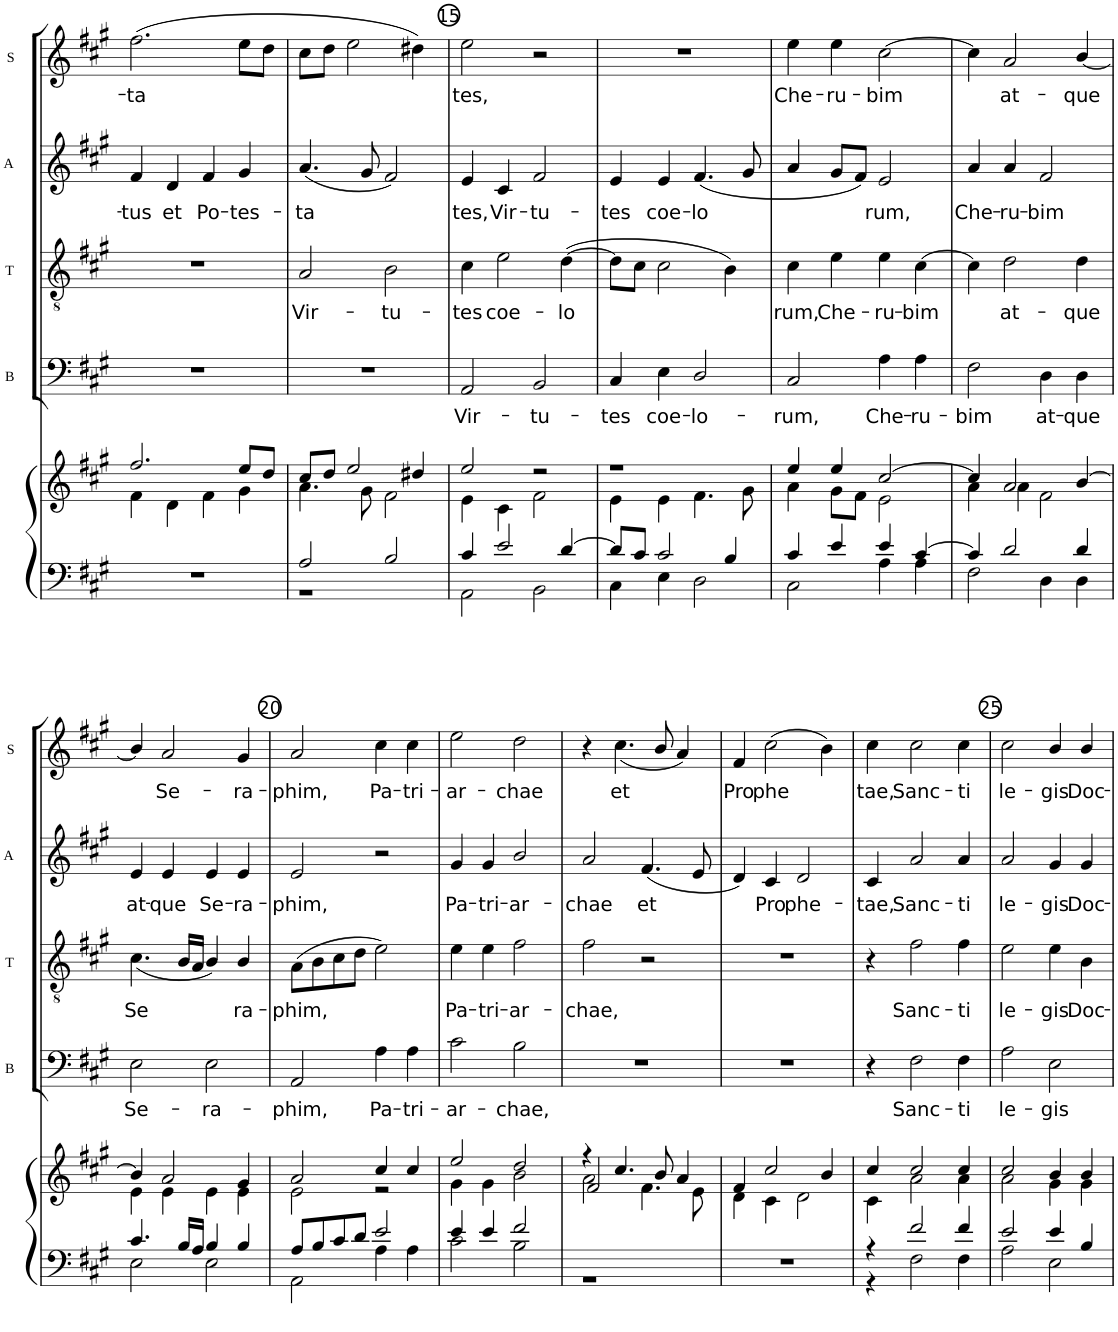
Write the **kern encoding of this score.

**kern	**kern	**kern	**text	**kern	**text	**kern	**text	**kern	**text
*part5	*part5	*part4	*part4	*part3	*part3	*part2	*part2	*part1	*part1
*staff6	*staff5	*staff4	*staff4	*staff3	*staff3	*staff2	*staff2	*staff1	*staff1
*	*	*I"Bass	*	*I"Tenor	*	*I"Alto	*	*I"Soprano	*
*	*	*I'B	*	*I'T	*	*I'A	*	*I'S	*
!!LO:PB:g=z
*clefF4	*clefG2	*clefF4	*	*clefGv2	*	*clefG2	*	*clefG2	*
*	*	*Trd1c2	*	*Trd1c2	*	*Trd1c2	*	*Trd1c2	*
*k[f#c#g#]	*k[f#c#g#]	*k[f#c#g#]	*	*k[f#c#g#]	*	*k[f#c#g#]	*	*k[f#c#g#]	*
*A:	*A:	*A:	*	*A:	*	*A:	*	*A:	*
*M2/2	*M2/2	*M2/2	*	*M2/2	*	*M2/2	*	*M2/2	*
=13	=13	=13	=13	=13	=13	=13	=13	=13	=13
*	*^	*	*	*	*	*	*	*	*
!	!	!	!	!	!	!	!	!LO:LY:b	!	!LO:LY:b
1r	2.ff#/	4f#\	1r	.	1r	.	4f#/	-tus	(>2.ff#\	-ta­
!	!	!	!	!	!	!	!	!LO:LY:b	!	!
.	.	4d\	.	.	.	.	4d/	et	.	.
!	!	!	!	!	!	!	!	!LO:LY:b	!	!
.	.	4f#\	.	.	.	.	4f#/	Po-	.	.
!	!	!	!	!	!	!	!	!LO:LY:b	!	!
.	8ee/L	4g#\	.	.	.	.	4g#/	-tes-	8ee\L	.
.	8dd/J	.	.	.	.	.	.	.	8dd\J	.
=14	=14	=14	=14	=14	=14	=14	=14	=14	=14	=14
*^	*	*	*	*	*	*	*	*	*	*
!	!	!	!	!	!	!	!LO:LY:b	!	!LO:LY:b	!	!
2A/	1r	8cc#/L	4.a\	1r	.	2A/	Vir-	(<4.a/	-ta­	8cc#\L	.
.	.	8dd/J	.	.	.	.	.	.	.	8dd\J	.
.	.	2ee/	.	.	.	.	.	.	.	2ee\	.
.	.	.	8g#\	.	.	.	.	8g#/	.	.	.
!	!	!	!	!	!	!	!LO:LY:b	!	!	!	!
2B/	.	.	2f#\	.	.	2B\	-tu-	2f#/)	.	.	.
.	.	4dd#X/	.	.	.	.	.	.	.	4dd#X\)	.
=15	=15	=15	=15	=15	=15	=15	=15	=15	=15	=15	=15
!	!	!	!	!	!LO:LY:b	!	!LO:LY:b	!	!LO:LY:b	!	!LO:LY:b
4c#/	2AA\	2ee/	4e\	2AA/	Vir-	4c#\	-tes	4e/	tes,	2ee\	tes,
!	!	!	!	!	!	!	!LO:LY:b	!	!LO:LY:b	!	!
2e/	.	.	4c#\	.	.	2e\	coe-	4c#/	Vir-	.	.
!	!	!	!	!	!LO:LY:b	!	!	!	!LO:LY:b	!	!
.	2BB\	2r	2f#\	2BB/	-tu-	.	.	2f#/	-tu-	2r	.
!	!	!	!	!	!	!	!LO:LY:b	!	!	!	!
[>4d/	.	.	.	.	.	(>[4d\	-lo­	.	.	.	.
=16	=16	=16	=16	=16	=16	=16	=16	=16	=16	=16	=16
!	!	!	!	!	!LO:LY:b	!	!	!	!LO:LY:b	!	!
8d/L]	4C#\	1r	4e\	4C#/	-tes	8d\L]	.	4e/	-tes	1r	.
8c#/J	.	.	.	.	.	8c#\J	.	.	.	.	.
!	!	!	!	!	!LO:LY:b	!	!	!	!LO:LY:b	!	!
2c#/	4E\	.	4e\	4E\	coe-	2c#\	.	4e/	coe-	.	.
!	!	!	!	!	!LO:LY:b	!	!	!	!LO:LY:b	!	!
.	2D\	.	4.f#\	2D/	-lo-	.	.	(<4.f#/	-lo­	.	.
4B/	.	.	.	.	.	4B\)	.	.	.	.	.
.	.	.	8g#\	.	.	.	.	8g#/	.	.	.
=17	=17	=17	=17	=17	=17	=17	=17	=17	=17	=17	=17
!	!	!	!	!	!LO:LY:b	!	!LO:LY:b	!	!	!	!LO:LY:b
4c#/	2C#\	4ee/	4a\	2C#/	-rum,	4c#\	rum,	4a/	.	4ee\	Che-
!	!	!	!	!	!	!	!LO:LY:b	!	!	!	!LO:LY:b
4e/	.	4ee/	8g#\L	.	.	4e\	Che-	8g#/L	.	4ee\	-ru-
.	.	.	8f#\J	.	.	.	.	8f#/J)	.	.	.
!	!	!	!	!	!LO:LY:b	!	!LO:LY:b	!	!LO:LY:b	!	!LO:LY:b
4e/	4A\	[>2cc#/	2e\	4A\	Che-	4e\	-ru-	2e/	rum,	[2cc#\	-bim
!	!	!	!	!	!LO:LY:b	!	!LO:LY:b	!	!	!	!
[>4c#/	4A\	.	.	4A\	-ru-	[4c#\	-bim	.	.	.	.
=18	=18	=18	=18	=18	=18	=18	=18	=18	=18	=18	=18
!	!	!	!	!	!LO:LY:b	!	!	!	!LO:LY:b	!	!
4c#/]	2F#\	4cc#/]	4a\	2F#\	-­bim	4c#\]	.	4a/	Che-	4cc#\]	.
!	!	!	!	!	!	!	!LO:LY:b	!	!LO:LY:b	!	!LO:LY:b
2d/	.	2a/	4a\	.	.	2d\	at-	4a/	-ru-	2a/	at-
!	!	!	!	!	!LO:LY:b	!	!	!	!LO:LY:b	!	!
.	4D\	.	2f#\	4D\	at-	.	.	2f#/	-bim	.	.
!	!	!	!	!	!LO:LY:b	!	!LO:LY:b	!	!	!	!LO:LY:b
4d/	4D\	[>4b/	.	4D\	-que	4d\	-que	.	.	[4b/	-que
!!LO:LB:g=z
=19	=19	=19	=19	=19	=19	=19	=19	=19	=19	=19	=19
!	!	!	!	!	!LO:LY:b	!	!LO:LY:b	!	!LO:LY:b	!	!
4.c#/	2E\	4b/]	4e\	2E\	Se-	(<4.c#\	Se­	4e/	at-	4b/]	.
!	!	!	!	!	!	!	!	!	!LO:LY:b	!	!LO:LY:b
.	.	2a/	4e\	.	.	.	.	4e/	-que	2a/	Se-
16B/LL	.	.	.	.	.	16B/LL	.	.	.	.	.
16A/JJ	.	.	.	.	.	16A/JJ	.	.	.	.	.
!	!	!	!	!	!LO:LY:b	!	!	!	!LO:LY:b	!	!
4B/	2E\	.	4e\	2E\	-ra-	4B/)	.	4e/	Se-	.	.
!	!	!	!	!	!	!	!LO:LY:b	!	!LO:LY:b	!	!LO:LY:b
4B/	.	4g#/	4e\	.	.	4B/	ra-	4e/	-ra-	4g#/	-ra-
=20	=20	=20	=20	=20	=20	=20	=20	=20	=20	=20	=20
!	!	!	!	!	!LO:LY:b	!	!LO:LY:b	!	!LO:LY:b	!	!LO:LY:b
8A/L	2AA\	2a/	2e\	2AA/	-phim,	(>8A\L	-phim,	2e/	-phim,	2a/	-phim,
8B/	.	.	.	.	.	8B\	.	.	.	.	.
8c#/	.	.	.	.	.	8c#\	.	.	.	.	.
8d/J	.	.	.	.	.	8d\J	.	.	.	.	.
!	!	!	!	!	!LO:LY:b	!	!	!	!	!	!LO:LY:b
2e/	4A\	4cc#/	2r	4A\	Pa-	2e\)	.	2r	.	4cc#\	Pa-
!	!	!	!	!	!LO:LY:b	!	!	!	!	!	!LO:LY:b
.	4A\	4cc#/	.	4A\	-tri-	.	.	.	.	4cc#\	-tri-
=21	=21	=21	=21	=21	=21	=21	=21	=21	=21	=21	=21
!	!	!	!	!	!LO:LY:b	!	!LO:LY:b	!	!LO:LY:b	!	!LO:LY:b
4e/	2c#\	2ee/	4g#\	2c#\	-ar-	4e\	Pa-	4g#/	Pa-	2ee\	-ar-
!	!	!	!	!	!	!	!LO:LY:b	!	!LO:LY:b	!	!
4e/	.	.	4g#\	.	.	4e\	-tri-	4g#/	-tri-	.	.
!	!	!	!	!	!LO:LY:b	!	!LO:LY:b	!	!LO:LY:b	!	!LO:LY:b
2f#/	2B\	2dd/	2b\	2B\	-chae,	2f#\	-ar-	2b/	-ar-	2dd\	-chae
=22	=22	=22	=22	=22	=22	=22	=22	=22	=22	=22	=22
*	*	*	*^	*	*	*	*	*	*	*	*
!	!	!	!	!	!	!	!	!LO:LY:b	!	!LO:LY:b	!	!
2ryy	1r	4r	2a\	2f#/	1r	.	2f#\	-chae,	2a/	-chae	4r	.
!	!	!	!	!	!	!	!	!	!	!	!	!LO:LY:b
.	.	4.cc#/	.	.	.	.	.	.	.	.	(<4.cc#\	et
!	!	!	!	!	!	!	!	!	!	!LO:LY:b	!	!
2ryy	.	.	4.f#\	2ryy	.	.	2r	.	(<4.f#/	et	.	.
.	.	8b/	.	.	.	.	.	.	.	.	8b/	.
.	.	4a/	.	.	.	.	.	.	.	.	4a/)	.
.	.	.	8e\	.	.	.	.	.	8e/	.	.	.
*v	*v	*	*	*	*	*	*	*	*	*	*	*
*	*	*v	*v	*	*	*	*	*	*	*	*
=23	=23	=23	=23	=23	=23	=23	=23	=23	=23	=23
!	!	!	!	!	!	!	!	!	!	!LO:LY:b
1r	4f#/	4d\	1r	.	1r	.	4d/)	.	4f#/	Pro-
!	!	!	!	!	!	!	!	!LO:LY:b	!	!LO:LY:b
.	2cc#/	4c#\	.	.	.	.	4c#/	Pro-	(>2cc#\	-phe­
!	!	!	!	!	!	!	!	!LO:LY:b	!	!
.	.	2d\	.	.	.	.	2d/	-phe-	.	.
.	4b/	.	.	.	.	.	.	.	4b\)	.
=24	=24	=24	=24	=24	=24	=24	=24	=24	=24	=24
*^	*	*	*	*	*	*	*	*	*	*
!	!	!	!	!	!	!	!	!	!LO:LY:b	!	!LO:LY:b
4r	4r	4cc#/	4c#\	4r	.	4r	.	4c#/	-tae,	4cc#\	tae,
!	!	!	!	!	!LO:LY:b	!	!LO:LY:b	!	!LO:LY:b	!	!LO:LY:b
2f#/	2F#\	2cc#/	2a\	2F#\	Sanc-	2f#\	Sanc-	2a/	Sanc-	2cc#\	Sanc-
!	!	!	!	!	!LO:LY:b	!	!LO:LY:b	!	!LO:LY:b	!	!LO:LY:b
4f#/	4F#\	4cc#/	4a\	4F#\	-ti	4f#\	-ti	4a/	-ti	4cc#\	-ti
=25	=25	=25	=25	=25	=25	=25	=25	=25	=25	=25	=25
!	!	!	!	!	!LO:LY:b	!	!LO:LY:b	!	!LO:LY:b	!	!LO:LY:b
2e/	2A\	2cc#/	2a\	2A\	le-	2e\	le-	2a/	le-	2cc#\	le-
!	!	!	!	!	!LO:LY:b	!	!LO:LY:b	!	!LO:LY:b	!	!LO:LY:b
4e/	2E\	4b/	4g#\	2E\	-gis	4e\	-gis	4g#/	-gis	4b/	-gis
!	!	!	!	!	!	!	!LO:LY:b	!	!LO:LY:b	!	!LO:LY:b
4B/	.	4b/	4g#\	.	.	4B\	Doc-	4g#/	Doc-	4b/	Doc-
*v	*v	*	*	*	*	*	*	*	*	*	*
*	*v	*v	*	*	*	*	*	*	*	*
=	=	=	=	=	=	=	=	=	=
*-	*-	*-	*-	*-	*-	*-	*-	*-	*-
